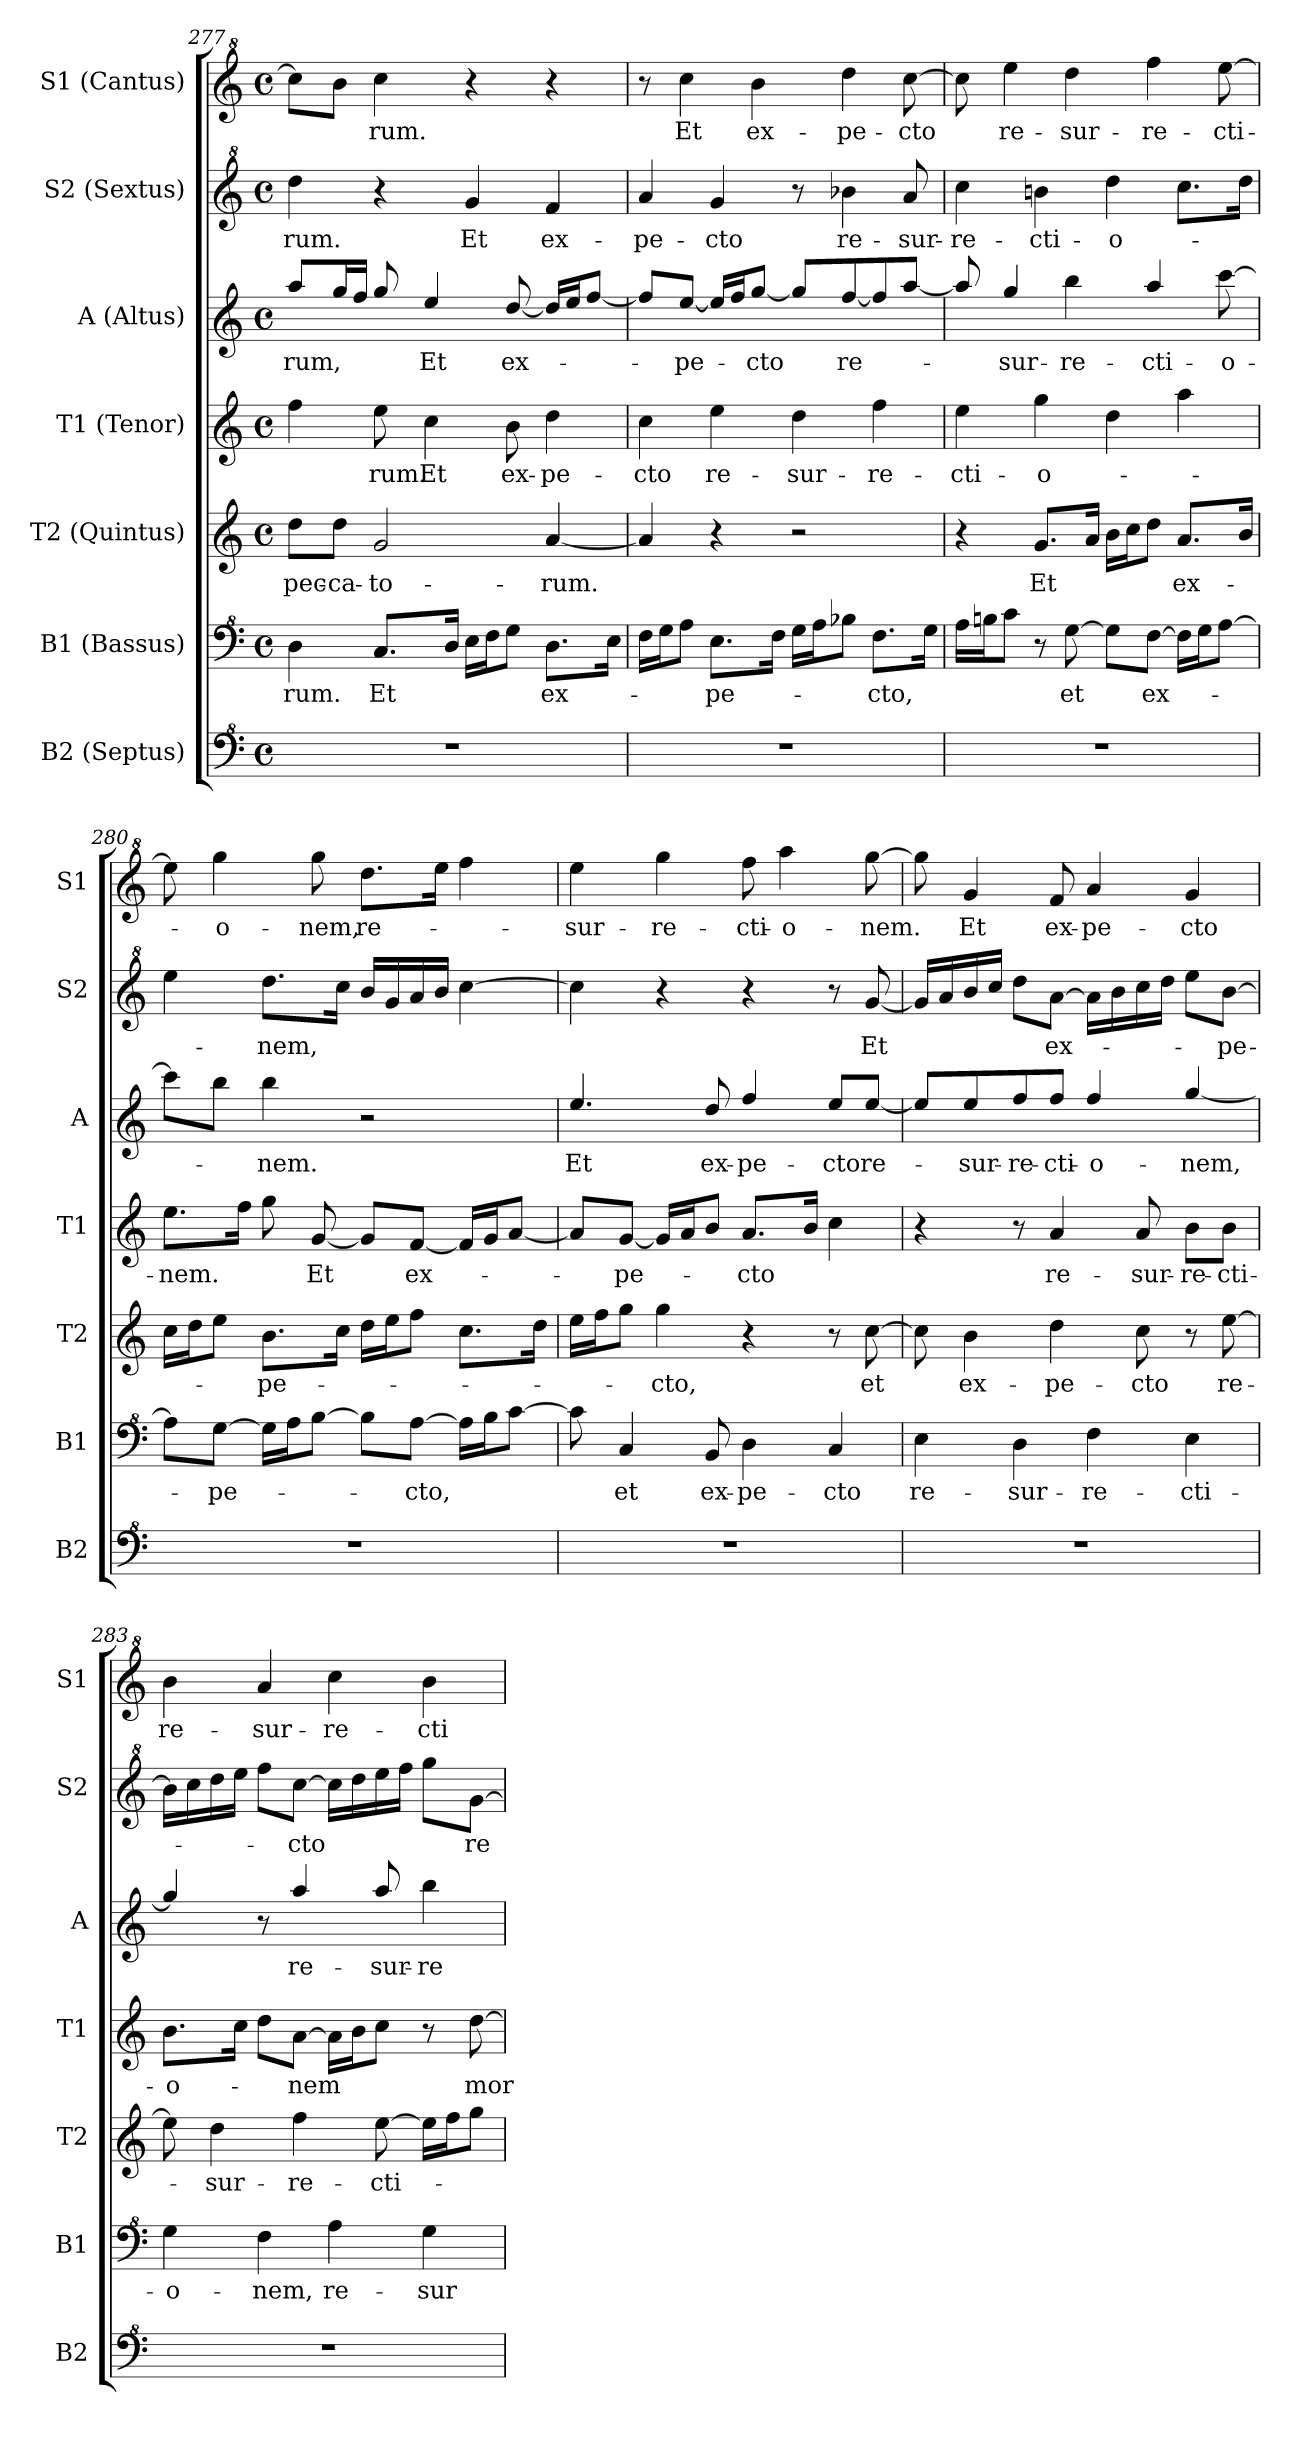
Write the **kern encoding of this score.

**kern	**kern	**text	**kern	**text	**kern	**text	**kern	**text	**kern	**text	**kern	**text
*part7	*part6	*part6	*part5	*part5	*part4	*part4	*part3	*part3	*part2	*part2	*part1	*part1
*staff7	*staff6	*staff6	*staff5	*staff5	*staff4	*staff4	*staff3	*staff3	*staff2	*staff2	*staff1	*staff1
*I"B2 (Septus)	*I"B1 (Bassus)	*	*I"T2 (Quintus)	*	*I"T1 (Tenor)	*	*I"A (Altus)	*	*I"S2 (Sextus)	*	*I"S1 (Cantus)	*
*I'B2	*I'B1	*	*I'T2	*	*I'T1	*	*I'A	*	*I'S2	*	*I'S1	*
*clefF^4	*clefF^4	*	*clefG2	*	*clefG2	*	*clefG2	*	*clefG^2	*	*clefG^2	*
*k[]	*k[]	*	*k[]	*	*k[]	*	*k[]	*	*k[]	*	*k[]	*
*M4/4	*M4/4	*	*M4/4	*	*M4/4	*	*M4/4	*	*M4/4	*	*M4/4	*
*met(c)	*met(c)	*	*met(c)	*	*met(c)	*	*met(c)	*	*met(c)	*	*met(c)	*
=277	=277	=277	=277	=277	=277	=277	=277	=277	=277	=277	=277	=277
!	!	!LO:LY:b	!	!LO:LY:b	!	!	!	!LO:LY:b	!	!LO:LY:b	!	!
1r	4d\	-rum.	8dd\L	pec-	4ff\	.	8aa/L	-rum,	4ddd\	-rum.	8ccc\L]	.
!	!	!	!	!LO:LY:b	!	!	!	!	!	!	!	!
.	.	.	8dd\J	-ca-	.	.	16gg/L	.	.	.	8bb\J	.
.	.	.	.	.	.	.	16ff/JJ	.	.	.	.	.
!	!	!LO:LY:b	!	!LO:LY:b	!	!LO:LY:b	!	!	!	!	!	!LO:LY:b
.	8.c/L	Et	2g/	-to-	8ee\	-rum.	8gg/	.	4r	.	4ccc\	-rum.
!	!	!	!	!	!	!LO:LY:b	!	!LO:LY:b	!	!	!	!
.	.	.	.	.	4cc\	Et	4ee/	Et	.	.	.	.
.	16d/Jk	.	.	.	.	.	.	.	.	.	.	.
!	!	!	!	!	!	!	!	!	!	!LO:LY:b	!	!
.	16e\LL	.	.	.	.	.	.	.	4gg/	Et	4r	.
.	16f\J	.	.	.	.	.	.	.	.	.	.	.
!	!	!	!	!	!	!LO:LY:b	!	!LO:LY:b	!	!	!	!
.	8g\J	.	.	.	8b\	ex-	[8dd/	ex-	.	.	.	.
!	!	!LO:LY:b	!	!LO:LY:b	!	!LO:LY:b	!	!	!	!LO:LY:b	!	!
.	8.d\L	ex-	[4a/	-rum.	4dd\	-pe-	16dd/LL]	.	4ff/	ex-	4r	.
.	.	.	.	.	.	.	16ee/J	.	.	.	.	.
.	.	.	.	.	.	.	[8ff/J	.	.	.	.	.
.	16e\Jk	.	.	.	.	.	.	.	.	.	.	.
=278	=278	=278	=278	=278	=278	=278	=278	=278	=278	=278	=278	=278
!	!	!	!	!	!	!LO:LY:b	!	!	!	!LO:LY:b	!	!
1r	16f\LL	.	4a/]	.	4cc\	-cto	8ff/L]	.	4aa/	-pe-	8r	.
.	16g\J	.	.	.	.	.	.	.	.	.	.	.
!	!	!	!	!	!	!	!	!LO:LY:b	!	!	!	!LO:LY:b
.	8a\J	.	.	.	.	.	[8ee/J	-pe-	.	.	4ccc\	Et
!	!	!LO:LY:b	!	!	!	!LO:LY:b	!	!	!	!LO:LY:b	!	!
.	8.e\L	-pe-	4r	.	4ee\	re-	16ee/LL]	.	4gg/	-cto	.	.
.	.	.	.	.	.	.	16ff/J	.	.	.	.	.
!	!	!	!	!	!	!	!	!LO:LY:b	!	!	!	!LO:LY:b
.	.	.	.	.	.	.	[8gg/J	-cto	.	.	4bb\	ex-
.	16f\Jk	.	.	.	.	.	.	.	.	.	.	.
!	!	!	!	!	!	!LO:LY:b	!	!	!	!	!	!
.	16g\LL	.	2r	.	4dd\	-sur-	8gg/L]	.	8r	.	.	.
.	16a\J	.	.	.	.	.	.	.	.	.	.	.
!	!	!	!	!	!	!	!	!LO:LY:b	!	!LO:LY:b	!	!LO:LY:b
.	8b-X\J	.	.	.	.	.	[8ff/	re-	4bb-X\	re-	4ddd\	-pe-
!	!	!LO:LY:b	!	!	!	!LO:LY:b	!	!	!	!	!	!
.	8.f\L	-cto,	.	.	4ff\	-re-	8ff/]	.	.	.	.	.
!	!	!	!	!	!	!	!	!	!	!LO:LY:b	!	!LO:LY:b
.	.	.	.	.	.	.	[8aa/J	.	8aa/	-sur-	[8ccc\	-cto
.	16g\Jk	.	.	.	.	.	.	.	.	.	.	.
=279	=279	=279	=279	=279	=279	=279	=279	=279	=279	=279	=279	=279
!	!	!	!	!	!	!LO:LY:b	!	!	!	!LO:LY:b	!	!
1r	16a\LL	.	4r	.	4ee\	-cti-	8aa/]	.	4ccc\	-re-	8ccc\]	.
.	16bni\J	.	.	.	.	.	.	.	.	.	.	.
!	!	!	!	!	!	!	!	!LO:LY:b	!	!	!	!LO:LY:b
.	8cc\J	.	.	.	.	.	4gg/	-sur-	.	.	4eee\	re-
!	!	!	!	!LO:LY:b	!	!LO:LY:b	!	!	!	!LO:LY:b	!	!
.	8r	.	8.g/L	Et	4gg\	-o-	.	.	4bbn\	-cti-	.	.
!	!	!LO:LY:b	!	!	!	!	!	!LO:LY:b	!	!	!	!LO:LY:b
.	[8g\	et	.	.	.	.	4bb\	-re-	.	.	4ddd\	-sur-
.	.	.	16a/Jk	.	.	.	.	.	.	.	.	.
!	!	!	!	!	!	!	!	!	!	!LO:LY:b	!	!
.	8g\L]	.	16b\LL	.	4dd\	.	.	.	4ddd\	-o-	.	.
.	.	.	16cc\J	.	.	.	.	.	.	.	.	.
!	!	!LO:LY:b	!	!	!	!	!	!LO:LY:b	!	!	!	!LO:LY:b
.	[8f\J	ex-	8dd\J	.	.	.	4aa/	-cti-	.	.	4fff\	-re-
!	!	!	!	!LO:LY:b	!	!	!	!	!	!	!	!
.	16f\LL]	.	8.a/L	ex-	4aa\	.	.	.	8.ccc\L	.	.	.
.	16g\J	.	.	.	.	.	.	.	.	.	.	.
!	!	!	!	!	!	!	!	!LO:LY:b	!	!	!	!LO:LY:b
.	[8a\J	.	.	.	.	.	[8ccc\	-o-	.	.	[8eee\	-cti-
.	.	.	16b/Jk	.	.	.	.	.	16ddd\Jk	.	.	.
!!LO:PB:g=z
=280	=280	=280	=280	=280	=280	=280	=280	=280	=280	=280	=280	=280
!	!	!	!	!	!	!LO:LY:b	!	!	!	!	!	!
1r	8a\L]	.	16cc\LL	.	8.ee\L	-nem.	8ccc\L]	.	4eee\	.	8eee\]	.
.	.	.	16dd\J	.	.	.	.	.	.	.	.	.
!	!	!LO:LY:b	!	!	!	!	!	!	!	!	!	!LO:LY:b
.	[8g\J	-pe-	8ee\J	.	.	.	8bb\J	.	.	.	4ggg\	-o-
.	.	.	.	.	16ff\Jk	.	.	.	.	.	.	.
!	!	!	!	!LO:LY:b	!	!	!	!LO:LY:b	!	!LO:LY:b	!	!
.	16g\LL]	.	8.b\L	-pe-	8gg\	.	4bb\	-nem.	8.ddd\L	-nem,	.	.
.	16a\J	.	.	.	.	.	.	.	.	.	.	.
!	!	!	!	!	!	!LO:LY:b	!	!	!	!	!	!LO:LY:b
.	[8b\J	.	.	.	[8g/	Et	.	.	.	.	8ggg\	-nem,
.	.	.	16cc\Jk	.	.	.	.	.	16ccc\Jk	.	.	.
!	!	!	!	!	!	!	!	!	!	!	!	!LO:LY:b
.	8b\L]	.	16dd\LL	.	8g/L]	.	2r	.	16bb/LL	.	8.ddd\L	re-
.	.	.	16ee\J	.	.	.	.	.	16gg/	.	.	.
!	!	!LO:LY:b	!	!	!	!LO:LY:b	!	!	!	!	!	!
.	[8a\J	-cto,	8ff\J	.	[8f/J	ex-	.	.	16aa/	.	.	.
.	.	.	.	.	.	.	.	.	16bb/JJ	.	16eee\Jk	.
.	16a\LL]	.	8.cc\L	.	16f/LL]	.	.	.	[4ccc\	.	4fff\	.
.	16b\J	.	.	.	16g/J	.	.	.	.	.	.	.
.	[8cc\J	.	.	.	[8a/J	.	.	.	.	.	.	.
.	.	.	16dd\Jk	.	.	.	.	.	.	.	.	.
=281	=281	=281	=281	=281	=281	=281	=281	=281	=281	=281	=281	=281
!	!	!	!	!	!	!	!	!LO:LY:b	!	!	!	!LO:LY:b
1r	8cc\]	.	16ee\LL	.	8a/L]	.	4.ee/	Et	4ccc\]	.	4eee\	-sur-
.	.	.	16ff\J	.	.	.	.	.	.	.	.	.
!	!	!LO:LY:b	!	!	!	!LO:LY:b	!	!	!	!	!	!
.	4c/	et	8gg\J	.	[8g/J	-pe-	.	.	.	.	.	.
!	!	!	!	!LO:LY:b	!	!	!	!	!	!	!	!LO:LY:b
.	.	.	4gg\	-cto,	16g/LL]	.	.	.	4r	.	4ggg\	-re-
.	.	.	.	.	16a/J	.	.	.	.	.	.	.
!	!	!LO:LY:b	!	!	!	!	!	!LO:LY:b	!	!	!	!
.	8B/	ex-	.	.	8b/J	.	8dd/	ex-	.	.	.	.
!	!	!LO:LY:b	!	!	!	!LO:LY:b	!	!LO:LY:b	!	!	!	!LO:LY:b
.	4d\	-pe-	4r	.	8.a/L	-cto	4ff/	-pe-	4r	.	8fff\	-cti-
!	!	!	!	!	!	!	!	!	!	!	!	!LO:LY:b
.	.	.	.	.	.	.	.	.	.	.	4aaa\	-o-
.	.	.	.	.	16b/Jk	.	.	.	.	.	.	.
!	!	!LO:LY:b	!	!	!	!	!	!LO:LY:b	!	!	!	!
.	4c/	-cto	8r	.	4cc\	.	8ee/L	-cto	8r	.	.	.
!	!	!	!	!LO:LY:b	!	!	!	!LO:LY:b	!	!LO:LY:b	!	!LO:LY:b
.	.	.	[8cc\	et	.	.	[8ee/J	re-	[8gg/	Et	[8ggg\	-nem.
=282	=282	=282	=282	=282	=282	=282	=282	=282	=282	=282	=282	=282
!	!	!LO:LY:b	!	!	!	!	!	!	!	!	!	!
1r	4e\	re-	8cc\]	.	4r	.	8ee/L]	.	16gg/LL]	.	8ggg\]	.
.	.	.	.	.	.	.	.	.	16aa/	.	.	.
!	!	!	!	!LO:LY:b	!	!	!	!LO:LY:b	!	!	!	!LO:LY:b
.	.	.	4b\	ex-	.	.	8ee/	-sur-	16bb/	.	4gg/	Et
.	.	.	.	.	.	.	.	.	16ccc/JJ	.	.	.
!	!	!LO:LY:b	!	!	!	!	!	!LO:LY:b	!	!	!	!
.	4d\	-sur-	.	.	8r	.	8ff/	-re-	8ddd\L	.	.	.
!	!	!	!	!LO:LY:b	!	!LO:LY:b	!	!LO:LY:b	!	!LO:LY:b	!	!LO:LY:b
.	.	.	4dd\	-pe-	4a/	re-	8ff/J	-cti-	[8aa\J	ex-	8ff/	ex-
!	!	!LO:LY:b	!	!	!	!	!	!LO:LY:b	!	!	!	!LO:LY:b
.	4f\	-re-	.	.	.	.	4ff/	-o-	16aa\LL]	.	4aa/	-pe-
.	.	.	.	.	.	.	.	.	16bb\	.	.	.
!	!	!	!	!LO:LY:b	!	!LO:LY:b	!	!	!	!	!	!
.	.	.	8cc\	-cto	8a/	-sur-	.	.	16ccc\	.	.	.
.	.	.	.	.	.	.	.	.	16ddd\JJ	.	.	.
!	!	!LO:LY:b	!	!	!	!LO:LY:b	!	!LO:LY:b	!	!	!	!LO:LY:b
.	4e\	-cti-	8r	.	8b\L	-re-	[4gg/	-nem,	8eee\L	.	4gg/	-cto
!	!	!	!	!LO:LY:b	!	!LO:LY:b	!	!	!	!LO:LY:b	!	!
.	.	.	[8ee\	re-	8b\J	-cti-	.	.	[8bb\J	-pe-	.	.
!!LO:LB:g=z
=283	=283	=283	=283	=283	=283	=283	=283	=283	=283	=283	=283	=283
!	!	!LO:LY:b	!	!	!	!LO:LY:b	!	!	!	!	!	!LO:LY:b
1r	4g\	-o-	8ee\]	.	8.b\L	-o-	4gg/]	.	16bb\LL]	.	4bb\	re-
.	.	.	.	.	.	.	.	.	16ccc\	.	.	.
!	!	!	!	!LO:LY:b	!	!	!	!	!	!	!	!
.	.	.	4dd\	-sur-	.	.	.	.	16ddd\	.	.	.
.	.	.	.	.	16cc\Jk	.	.	.	16eee\JJ	.	.	.
!	!	!LO:LY:b	!	!	!	!	!	!	!	!	!	!LO:LY:b
.	4f\	-nem,	.	.	8dd\L	.	8r	.	8fff\L	.	4aa/	-sur-
!	!	!	!	!LO:LY:b	!	!LO:LY:b	!	!LO:LY:b	!	!LO:LY:b	!	!
.	.	.	4ff\	-re-	[8a\J	-nem	4aa/	re-	[8ccc\J	-cto	.	.
!	!	!LO:LY:b	!	!	!	!	!	!	!	!	!	!LO:LY:b
.	4a\	re-	.	.	16a\LL]	.	.	.	16ccc\LL]	.	4ccc\	-re-
.	.	.	.	.	16b\J	.	.	.	16ddd\	.	.	.
!	!	!	!	!LO:LY:b	!	!	!	!LO:LY:b	!	!	!	!
.	.	.	[8ee\	-cti-	8cc\J	.	8aa/	-sur-	16eee\	.	.	.
.	.	.	.	.	.	.	.	.	16fff\JJ	.	.	.
!	!	!LO:LY:b	!	!	!	!	!	!LO:LY:b	!	!	!	!LO:LY:b
.	4g\	-sur-	16ee\LL]	.	8r	.	4bb\	-re-	8ggg\L	.	4bb\	-cti-
.	.	.	16ff\J	.	.	.	.	.	.	.	.	.
!	!	!	!	!	!	!LO:LY:b	!	!	!	!LO:LY:b	!	!
.	.	.	8gg\J	.	[8dd\	mor-	.	.	[8gg\J	re-	.	.
=	=	=	=	=	=	=	=	=	=	=	=	=
*-	*-	*-	*-	*-	*-	*-	*-	*-	*-	*-	*-	*-
